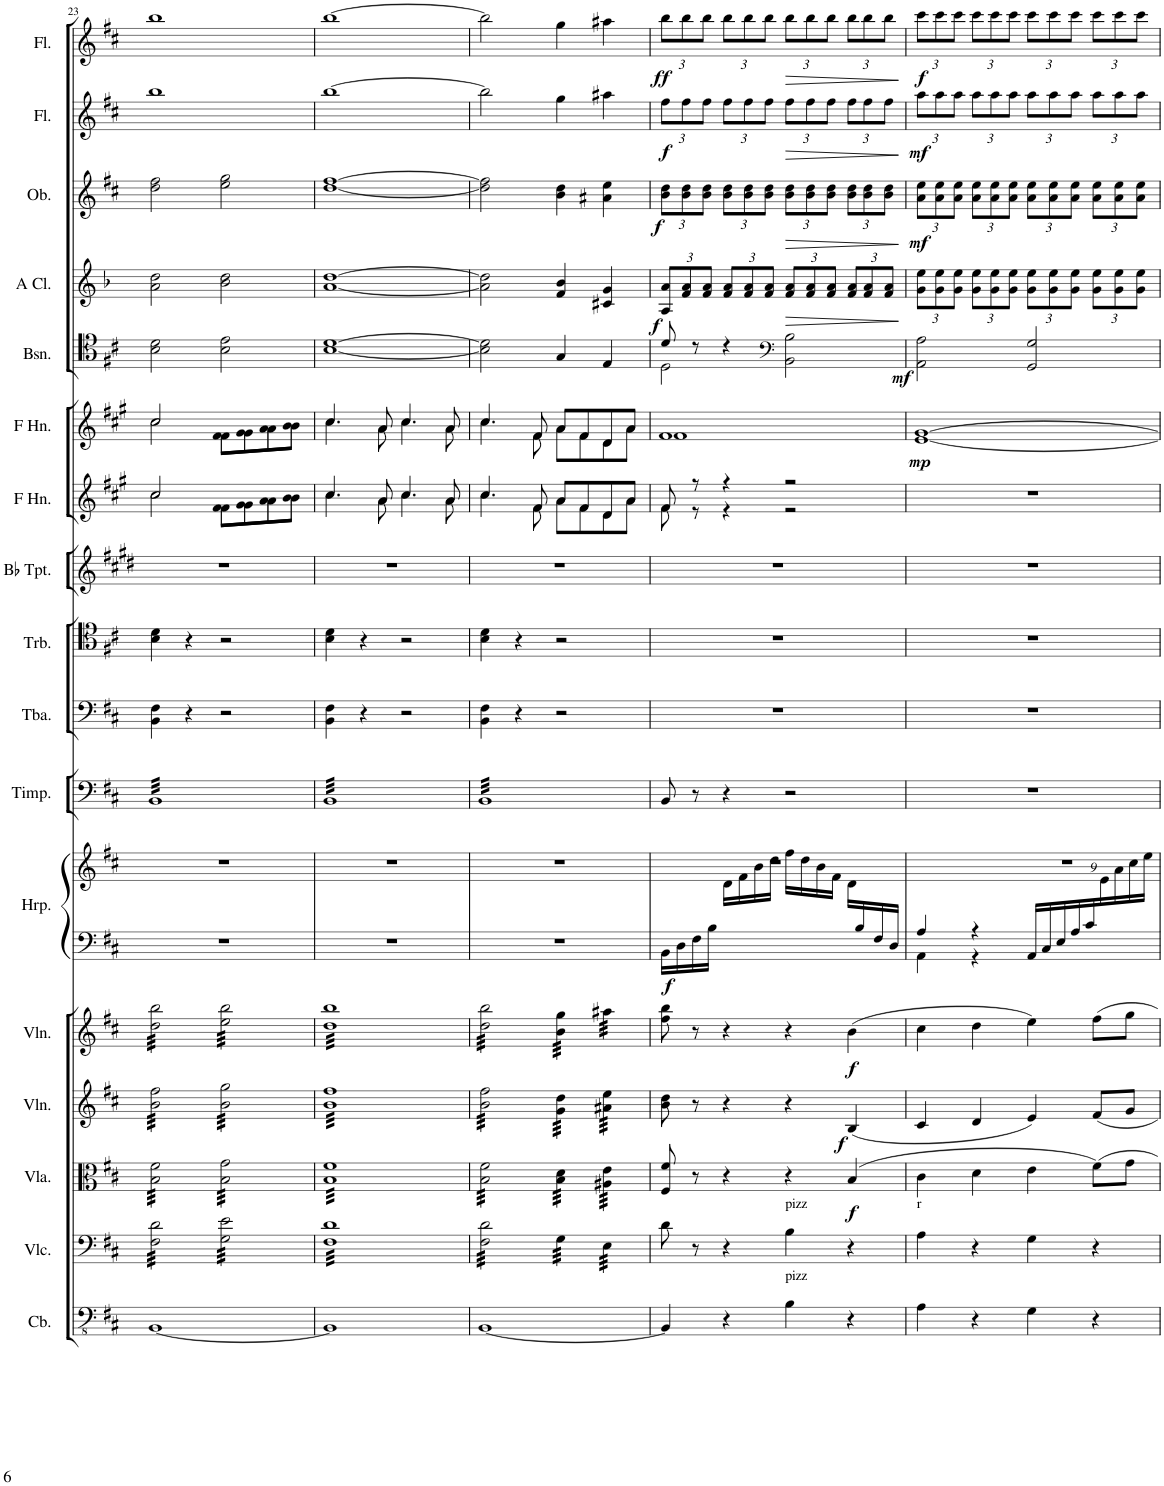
**kern	**kern	**kern	**dynam	**kern	**dynam	**kern	**dynam	**kern	**kern	**dynam	**kern	**kern	**kern	**kern	**kern	**kern	**dynam	**kern	**dynam	**kern	**dynam	**kern	**dynam	**kern	**dynam	**kern	**dynam
*part17	*part16	*part15	*part15	*part14	*part14	*part13	*part13	*part12	*part12	*part12	*part11	*part10	*part9	*part8	*part7	*part6	*part6	*part5	*part5	*part4	*part4	*part3	*part3	*part2	*part2	*part1	*part1
*staff18	*staff17	*staff16	*staff16	*staff15	*staff15	*staff14	*staff14	*staff13	*staff12	*staff12/13	*staff11	*staff10	*staff9	*staff8	*staff7	*staff6	*staff6	*staff5	*staff5	*staff4	*staff4	*staff3	*staff3	*staff2	*staff2	*staff1	*staff1
*I"Contrabass	*I"Violoncello	*I"Viola	*	*I"Violin	*	*I"Violin	*	*I"Harp	*	*	*I"Timpani	*I"Tuba	*I"Trombone	*I"Bb Trumpet	*I"Horn in F	*I"Horn in F	*	*I"Bassoon	*	*I"A Clarinet	*	*I"Oboe	*	*I"Flute	*	*I"Flute	*
*I'Cb.	*I'Vlc.	*I'Vla.	*	*I'Vln.	*	*I'Vln.	*	*I'Hrp.	*	*	*I'Timp.	*I'Tba.	*I'Trb.	*I'Bb Tpt.	*	*	*	*I'Bsn.	*	*I'A Cl.	*	*I'Ob.	*	*I'Fl.	*	*I'Fl.	*
!!LO:PB:g=z
*clefFv4	*clefF4	*clefC3	*	*clefG2	*	*clefG2	*	*clefF4	*clefG2	*	*clefF4	*clefF4	*clefC4	*clefG2	*clefG2	*clefG2	*	*clefC4	*	*clefG2	*	*clefG2	*	*clefG2	*	*clefG2	*
*Trd7c12	*	*	*	*	*	*	*	*	*	*	*	*	*	*Trd1c2	*Trd4c7	*Trd4c7	*	*	*	*Trd2c3	*	*	*	*	*	*	*
*k[f#c#]	*k[f#c#]	*k[f#c#]	*	*k[f#c#]	*	*k[f#c#]	*	*k[f#c#]	*k[f#c#]	*	*k[f#c#]	*k[f#c#]	*k[f#c#]	*k[f#c#g#d#]	*k[f#c#g#]	*k[f#c#g#]	*	*k[f#c#]	*	*k[b-]	*	*k[f#c#]	*	*k[f#c#]	*	*k[f#c#]	*
*M4/4	*M4/4	*M4/4	*	*M4/4	*	*M4/4	*	*M4/4	*M4/4	*	*M4/4	*M4/4	*M4/4	*M4/4	*M4/4	*M4/4	*	*M4/4	*	*M4/4	*	*M4/4	*	*M4/4	*	*M4/4	*
*met(c)	*met(c)	*met(c)	*	*met(c)	*	*met(c)	*	*met(c)	*met(c)	*	*met(c)	*met(c)	*met(c)	*met(c)	*met(c)	*met(c)	*	*met(c)	*	*met(c)	*	*met(c)	*	*met(c)	*	*met(c)	*
=23	=23	=23	=23	=23	=23	=23	=23	=23	=23	=23	=23	=23	=23	=23	=23	=23	=23	=23	=23	=23	=23	=23	=23	=23	=23	=23	=23
*	*	*	*	*	*	*	*	*	*	*	*	*	*	*	*^	*^	*	*	*	*	*	*	*	*	*	*	*
[1BBB	2F#\@32@ 2d\@32@	2B\@32@ 2f#\@32@	.	2b\@32@ 2ff#\@32@	.	2dd\@32@ 2bb\@32@	.	1r	1r	.	1BB@32@	4BB\ 4F#\	4B\ 4d\	1r	2cc#/	2cc#\	2cc#/	2cc#\	.	2B\ 2d\	.	2a\ 2dd\	.	2dd\ 2ff#\	.	1bb	.	1bb	.
.	.	.	.	.	.	.	.	.	.	.	.	4r	4r	.	.	.	.	.	.	.	.	.	.	.	.	.	.	.	.
.	2G\@32@ 2e\@32@	2B\@32@ 2g\@32@	.	2b\@32@ 2gg\@32@	.	2ee\@32@ 2bb\@32@	.	.	.	.	.	2r	2r	.	8f#\L	8f#\L	8f#\L	8f#\L	.	2B\ 2e\	.	2b-\ 2dd\	.	2ee\ 2gg\	.	.	.	.	.
.	.	.	.	.	.	.	.	.	.	.	.	.	.	.	8g#\	8g#\	8g#\	8g#\	.	.	.	.	.	.	.	.	.	.	.
.	.	.	.	.	.	.	.	.	.	.	.	.	.	.	8a\	8a\	8a\	8a\	.	.	.	.	.	.	.	.	.	.	.
.	.	.	.	.	.	.	.	.	.	.	.	.	.	.	8b\J	8b\J	8b\J	8b\J	.	.	.	.	.	.	.	.	.	.	.
=24	=24	=24	=24	=24	=24	=24	=24	=24	=24	=24	=24	=24	=24	=24	=24	=24	=24	=24	=24	=24	=24	=24	=24	=24	=24	=24	=24	=24	=24
1BBB]	1F#@32@ 1d@32@	1B@32@ 1f#@32@	.	1b@32@ 1ff#@32@	.	1dd@32@ 1bb@32@	.	1r	1r	.	1BB@32@	4BB\ 4F#\	4B\ 4d\	1r	4.cc#/	4.cc#\	4.cc#/	4.cc#\	.	[1B [1d	.	[1a [1dd	.	[1dd [1ff#	.	[1bb	.	[1bb	.
.	.	.	.	.	.	.	.	.	.	.	.	4r	4r	.	.	.	.	.	.	.	.	.	.	.	.	.	.	.	.
.	.	.	.	.	.	.	.	.	.	.	.	.	.	.	8a\	8a/	8a\	8a/	.	.	.	.	.	.	.	.	.	.	.
.	.	.	.	.	.	.	.	.	.	.	.	2r	2r	.	4.cc#\	4.cc#/	4.cc#\	4.cc#/	.	.	.	.	.	.	.	.	.	.	.
.	.	.	.	.	.	.	.	.	.	.	.	.	.	.	8a\	8a/	8a\	8a/	.	.	.	.	.	.	.	.	.	.	.
=25	=25	=25	=25	=25	=25	=25	=25	=25	=25	=25	=25	=25	=25	=25	=25	=25	=25	=25	=25	=25	=25	=25	=25	=25	=25	=25	=25	=25	=25
[1BBB	2F#\@32@ 2d\@32@	2B\@32@ 2f#\@32@	.	2b\@32@ 2ff#\@32@	.	2dd\@32@ 2bb\@32@	.	1r	1r	.	1BB@32@	4BB\ 4F#\	4B\ 4d\	1r	4.cc#/	4.cc#\	4.cc#/	4.cc#\	.	2B\] 2d\]	.	2a\] 2dd\]	.	2dd\] 2ff#\]	.	2bb\]	.	2bb\]	.
.	.	.	.	.	.	.	.	.	.	.	.	4r	4r	.	.	.	.	.	.	.	.	.	.	.	.	.	.	.	.
.	.	.	.	.	.	.	.	.	.	.	.	.	.	.	8f#/	8f#\	8f#/	8f#\	.	.	.	.	.	.	.	.	.	.	.
.	4G@32@\	4B\@32@ 4d\@32@	.	4g\@32@ 4dd\@32@	.	4b\@32@ 4gg\@32@	.	.	.	.	.	2r	2r	.	8a/L	8a\L	8a/L	8a\L	.	4G/	.	4f/ 4b-/	.	4b\ 4dd\	.	4gg\	.	4gg\	.
.	.	.	.	.	.	.	.	.	.	.	.	.	.	.	8f#/	8f#\	8f#/	8f#\	.	.	.	.	.	.	.	.	.	.	.
.	4E@32@\	4A#X\@32@ 4e\@32@	.	4a#X\@32@ 4ee\@32@	.	4aa#X@32@\	.	.	.	.	.	.	.	.	8d/	8d\	8d/	8d\	.	4E/	.	4c#X/ 4g/	.	4a#X\ 4ee\	.	4aa#X\	.	4aa#X\	.
.	.	.	.	.	.	.	.	.	.	.	.	.	.	.	8a/J	8a\J	8a/J	8a\J	.	.	.	.	.	.	.	.	.	.	.
=26	=26	=26	=26	=26	=26	=26	=26	=26	=26	=26	=26	=26	=26	=26	=26	=26	=26	=26	=26	=26	=26	=26	=26	=26	=26	=26	=26	=26	=26
*	*	*	*	*	*	*	*	*	*^	*	*	*	*	*	*	*	*	*	*	*^	*	*	*	*	*	*	*	*	*
*	*	*	*	*	*	*	*	*	*	*	*	*	*	*	*	*	*	*	*	*	*	*	*	*Xbrackettup	*	*Xbrackettup	*	*Xbrackettup	*	*Xbrackettup	*
!	!	!	!	!	!	!	!	!	!	!	!LO:DY:b=2	!	!	!	!	!	!	!	!	!	!	!	!	!	!LO:DY:b	!	!LO:DY:b	!	!LO:DY:b	!	!LO:DY:b
4BBB/]	8d\	8F#/ 8f#/	.	8b\ 8dd\	.	8ff#\ 8bb\	.	16BB\LL	1r	4ryy	f	8BB/	1r	1r	1r	8f#/	8f#\	1f#	1f#	.	8d/	2D\	.	12A/ 12a/L	f	12b\ 12dd\L	f	12ff#\L	f	12bb\L	ff
.	.	.	.	.	.	.	.	16D\	.	.	.	.	.	.	.	.	.	.	.	.	.	.	.	.	.	.	.	.	.	.	.
.	.	.	.	.	.	.	.	.	.	.	.	.	.	.	.	.	.	.	.	.	.	.	.	12f/ 12a/	.	12b\ 12dd\	.	12ff#\	.	12bb\	.
.	8r	8r	.	8r	.	8r	.	16F#\	.	.	.	8r	.	.	.	8r	8r	.	.	.	8r	.	.	.	.	.	.	.	.	.	.
.	.	.	.	.	.	.	.	.	.	.	.	.	.	.	.	.	.	.	.	.	.	.	.	12f/ 12a/J	.	12b\ 12dd\J	.	12ff#\J	.	12bb\J	.
.	.	.	.	.	.	.	.	16B\JJ	.	.	.	.	.	.	.	.	.	.	.	.	.	.	.	.	.	.	.	.	.	.	.
4r	4r	4r	.	4r	.	4r	.	16ryy	.	16d\LL	.	4r	.	.	.	4r	4r	.	.	.	4r	.	.	12f/ 12a/L	.	12b\ 12dd\L	.	12ff#\L	.	12bb\L	.
.	.	.	.	.	.	.	.	.	.	16f#\	.	.	.	.	.	.	.	.	.	.	.	.	.	.	.	.	.	.	.	.	.
.	.	.	.	.	.	.	.	.	.	.	.	.	.	.	.	.	.	.	.	.	.	.	.	12f/ 12a/	.	12b\ 12dd\	.	12ff#\	.	12bb\	.
.	.	.	.	.	.	.	.	.	.	16b\	.	.	.	.	.	.	.	.	.	.	.	.	.	.	.	.	.	.	.	.	.
.	.	.	.	.	.	.	.	.	.	.	.	.	.	.	.	.	.	.	.	.	.	.	.	12f/ 12a/J	.	12b\ 12dd\J	.	12ff#\J	.	12bb\J	.
.	.	.	.	.	.	.	.	.	.	16dd\JJ	.	.	.	.	.	.	.	.	.	.	.	.	.	.	.	.	.	.	.	.	.
*	*	*	*	*	*	*	*	*	*	*	*	*	*	*	*	*	*	*	*	*	*clefF4	*	*	*	*	*	*	*	*	*	*
!	!LO:TX:a:t=pizz	!	!	!	!	!	!	!	!	!	!	!	!	!	!	!	!	!	!	!	!	!	!	!	!	!	!	!	!	!	!
!LO:TX:a:t=pizz	!	!	!	!	!	!	!	!	!	!	!	!	!	!	!	!	!	!	!	!	!	!	!	!	!	!	!	!	!	!	!
!	!	!	!	!	!	!	!	!	!	!	!	!	!	!	!	!	!	!	!	!	!	!	!	!	!LO:HP:b	!	!LO:HP:b	!	!LO:HP:b	!	!LO:HP:b
4BB\	4B\	4r	.	4r	.	4r	.	.	.	16ff#\LL	.	2r	.	.	.	2r	2r	.	.	.	2BB\ 2B\	2ryy	.	12f/ 12a/L	>	12b\ 12dd\L	>	12ff#\L	>	12bb\L	>
.	.	.	.	.	.	.	.	.	.	16dd\	.	.	.	.	.	.	.	.	.	.	.	.	.	.	.	.	.	.	.	.	.
.	.	.	.	.	.	.	.	.	.	.	.	.	.	.	.	.	.	.	.	.	.	.	.	12f/ 12a/	.	12b\ 12dd\	.	12ff#\	.	12bb\	.
.	.	.	.	.	.	.	.	.	.	16b\	.	.	.	.	.	.	.	.	.	.	.	.	.	.	.	.	.	.	.	.	.
.	.	.	.	.	.	.	.	.	.	.	.	.	.	.	.	.	.	.	.	.	.	.	.	12f/ 12a/J	.	12b\ 12dd\J	.	12ff#\J	.	12bb\J	.
.	.	.	.	.	.	.	.	.	.	16f#\JJ	.	.	.	.	.	.	.	.	.	.	.	.	.	.	.	.	.	.	.	.	.
!	!	!	!LO:DY:b	!	!LO:DY:b	!	!LO:DY:b	!	!	!	!	!	!	!	!	!	!	!	!	!	!	!	!	!	!	!	!	!	!	!	!
4r	4r	(4B/	f	(4B/	f	(4b\	f	.	.	16d\LL	.	.	.	.	.	.	.	.	.	.	.	.	.	12f/ 12a/L	.	12b\ 12dd\L	.	12ff#\L	.	12bb\L	.
.	.	.	.	.	.	.	.	16B/	.	8.ryy	.	.	.	.	.	.	.	.	.	.	.	.	.	.	.	.	.	.	.	.	.
.	.	.	.	.	.	.	.	.	.	.	.	.	.	.	.	.	.	.	.	.	.	.	.	12f/ 12a/	.	12b\ 12dd\	.	12ff#\	.	12bb\	.
.	.	.	.	.	.	.	.	16F#/	.	.	.	.	.	.	.	.	.	.	.	.	.	.	.	.	.	.	.	.	.	.	.
.	.	.	.	.	.	.	.	.	.	.	.	.	.	.	.	.	.	.	.	.	.	.	.	12f/ 12a/J	.	12b\ 12dd\J	.	12ff#\J	.	12bb\J	.
.	.	.	.	.	.	.	.	16D/JJ	.	.	.	.	.	.	.	.	.	.	.	.	.	.	.	.	.	.	.	.	.	.	.
*	*	*	*	*	*	*	*	*	*	*	*	*	*	*	*	*v	*v	*	*	*	*v	*v	*	*	*	*	*	*	*	*	*
*	*	*	*	*	*	*	*	*	*v	*v	*	*	*	*	*	*	*v	*v	*	*	*	*	*	*	*	*	*	*	*
.	.	.	.	.	.	.	.	.	.	.	.	.	.	.	.	.	.	.	.	.	]	.	]	.	]	.	]
=27	=27	=27	=27	=27	=27	=27	=27	=27	=27	=27	=27	=27	=27	=27	=27	=27	=27	=27	=27	=27	=27	=27	=27	=27	=27	=27	=27
*	*	*	*	*	*	*	*	*^	*^	*	*	*	*	*	*	*	*	*	*	*	*	*	*	*	*	*	*
!	!LO:TX:a:t=r	!	!	!	!	!	!	!	!	!	!	!	!	!	!	!	!	!	!	!	!	!	!	!	!	!	!	!	!
!	!	!	!	!	!	!	!	!	!	!	!	!	!	!	!	!	!	!	!LO:DY:b	!	!LO:DY:b	!	!	!	!LO:DY:b	!	!LO:DY:b	!	!LO:DY:b
4AA\	4A\	4c#\	.	4c#/	.	4cc#\	.	4A/	4AA\	1r	9%7ryy	.	1r	1r	1r	1r	1r	[1e [1g#	mp	2AA\ 2A\	mf	12g\ 12ee\L	.	12a\ 12ee\L	mf	12aa\L	mf	12ccc#\L	f
.	.	.	.	.	.	.	.	.	.	.	.	.	.	.	.	.	.	.	.	.	.	12g\ 12ee\	.	12a\ 12ee\	.	12aa\	.	12ccc#\	.
.	.	.	.	.	.	.	.	.	.	.	.	.	.	.	.	.	.	.	.	.	.	12g\ 12ee\J	.	12a\ 12ee\J	.	12aa\J	.	12ccc#\J	.
4r	4r	4d\	.	4d/	.	4dd\	.	4r	4r	.	.	.	.	.	.	.	.	.	.	.	.	12g\ 12ee\L	.	12a\ 12ee\L	.	12aa\L	.	12ccc#\L	.
.	.	.	.	.	.	.	.	.	.	.	.	.	.	.	.	.	.	.	.	.	.	12g\ 12ee\	.	12a\ 12ee\	.	12aa\	.	12ccc#\	.
.	.	.	.	.	.	.	.	.	.	.	.	.	.	.	.	.	.	.	.	.	.	12g\ 12ee\J	.	12a\ 12ee\J	.	12aa\J	.	12ccc#\J	.
*	*	*	*	*	*	*	*	*Xbrackettup	*	*	*	*	*	*	*	*	*	*	*	*	*	*	*	*	*	*	*	*	*
4GG\	4G\	4e\	.	4e/)	.	4ee\)	.	18AA/LL	9%2ryy	.	.	.	.	.	.	.	.	.	.	2GG/ 2G/	.	12g\ 12ee\L	.	12a\ 12ee\L	.	12aa\L	.	12ccc#\L	.
.	.	.	.	.	.	.	.	18C#/	.	.	.	.	.	.	.	.	.	.	.	.	.	.	.	.	.	.	.	.	.
.	.	.	.	.	.	.	.	.	.	.	.	.	.	.	.	.	.	.	.	.	.	12g\ 12ee\	.	12a\ 12ee\	.	12aa\	.	12ccc#\	.
.	.	.	.	.	.	.	.	18E/	.	.	.	.	.	.	.	.	.	.	.	.	.	.	.	.	.	.	.	.	.
.	.	.	.	.	.	.	.	18A/	.	.	.	.	.	.	.	.	.	.	.	.	.	12g\ 12ee\J	.	12a\ 12ee\J	.	12aa\J	.	12ccc#\J	.
.	.	.	.	.	.	.	.	18c#/	18%5ryy	.	.	.	.	.	.	.	.	.	.	.	.	.	.	.	.	.	.	.	.
4r	4r	8f#\L)	.	8f#/L	.	8ff#\L	.	.	.	.	.	.	.	.	.	.	.	.	.	.	.	12g\ 12ee\L	.	12a\ 12ee\L	.	12aa\L	.	12ccc#\L	.
.	.	.	.	.	.	.	.	9%2ryy	.	.	18e\	.	.	.	.	.	.	.	.	.	.	.	.	.	.	.	.	.	.
.	.	.	.	.	.	.	.	.	.	.	18a\	.	.	.	.	.	.	.	.	.	.	12g\ 12ee\	.	12a\ 12ee\	.	12aa\	.	12ccc#\	.
.	.	8g\J	.	8g/J	.	8gg\J	.	.	.	.	.	.	.	.	.	.	.	.	.	.	.	.	.	.	.	.	.	.	.
.	.	.	.	.	.	.	.	.	.	.	18cc#\	.	.	.	.	.	.	.	.	.	.	.	.	.	.	.	.	.	.
.	.	.	.	.	.	.	.	.	.	.	.	.	.	.	.	.	.	.	.	.	.	12g\ 12ee\J	.	12a\ 12ee\J	.	12aa\J	.	12ccc#\J	.
.	.	.	.	.	.	.	.	.	.	.	18ee\JJ	.	.	.	.	.	.	.	.	.	.	.	.	.	.	.	.	.	.
*	*	*	*	*	*	*	*	*v	*v	*	*	*	*	*	*	*	*	*	*	*	*	*	*	*	*	*	*	*	*
*	*	*	*	*	*	*	*	*	*v	*v	*	*	*	*	*	*	*	*	*	*	*	*	*	*	*	*	*	*
=	=	=	=	=	=	=	=	=	=	=	=	=	=	=	=	=	=	=	=	=	=	=	=	=	=	=	=
*-	*-	*-	*-	*-	*-	*-	*-	*-	*-	*-	*-	*-	*-	*-	*-	*-	*-	*-	*-	*-	*-	*-	*-	*-	*-	*-	*-
